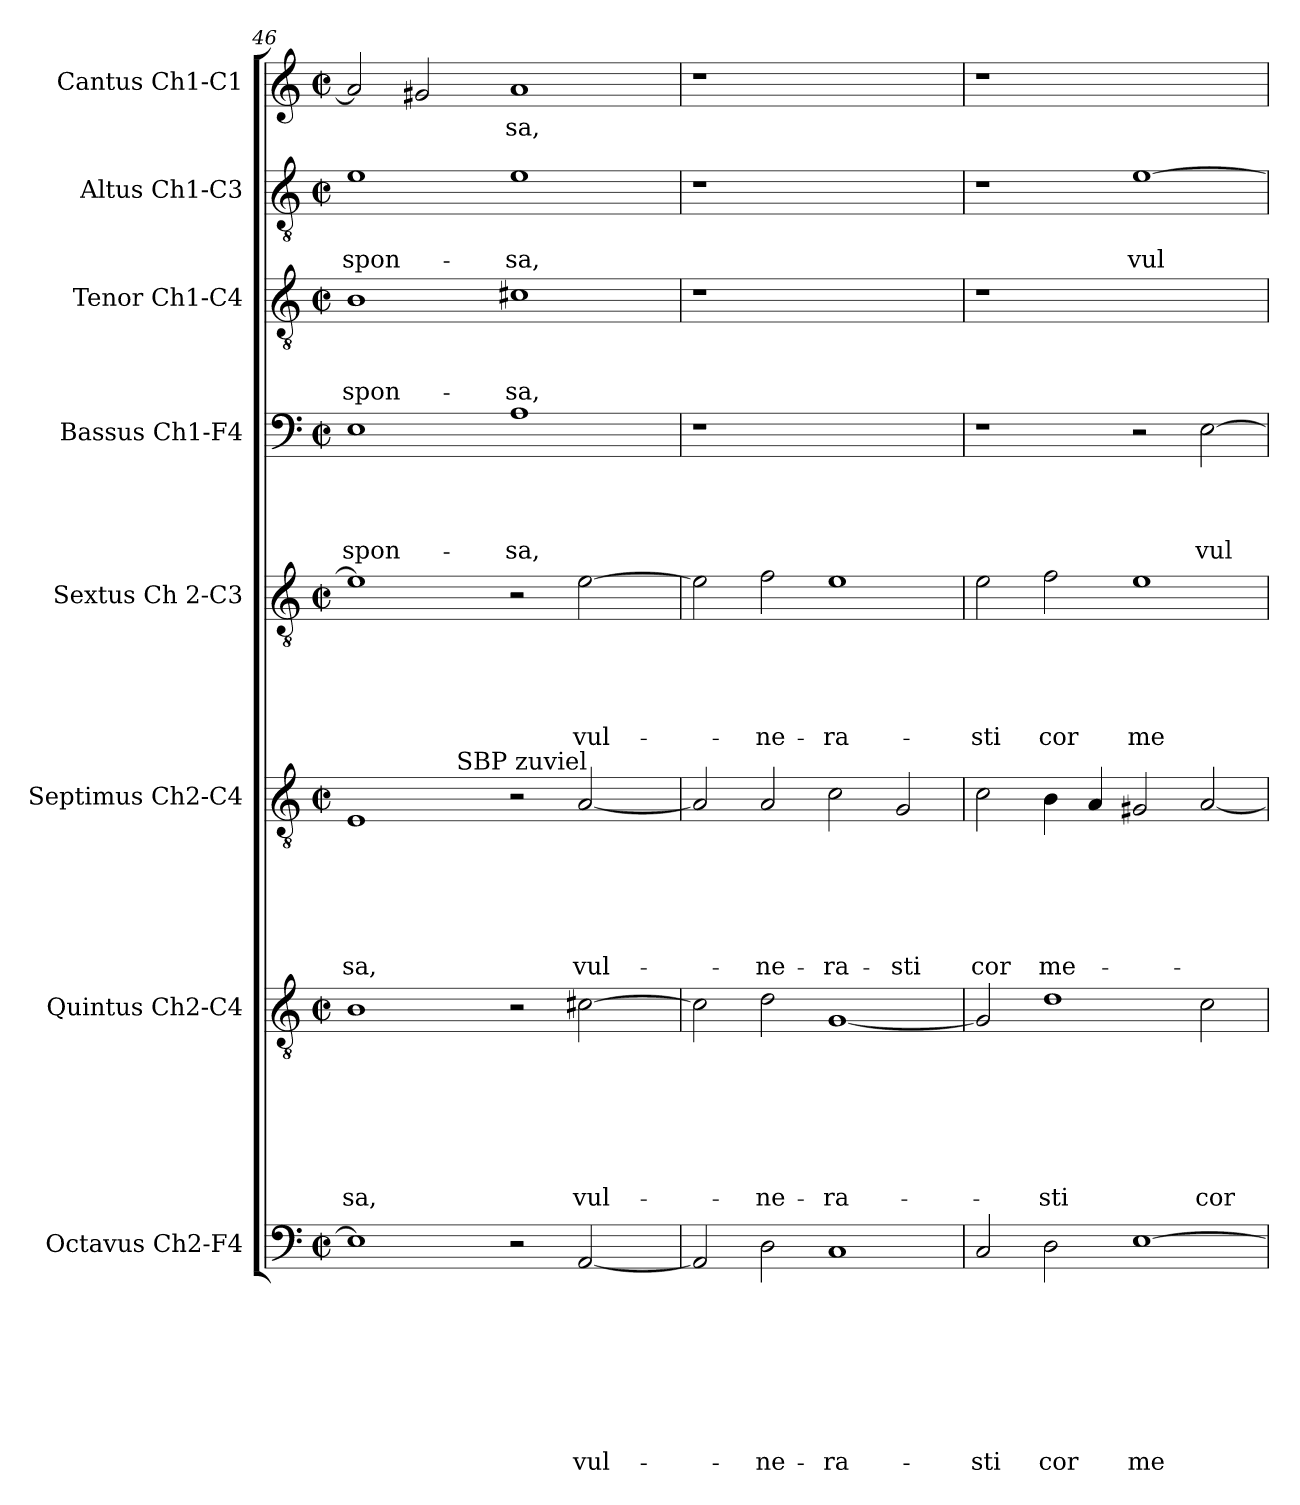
**kern	**text	**text	**text	**text	**text	**text	**text	**text	**kern	**text	**text	**text	**text	**text	**text	**text	**kern	**text	**text	**text	**text	**text	**text	**kern	**text	**text	**text	**text	**text	**kern	**text	**text	**text	**text	**kern	**text	**text	**text	**kern	**text	**text	**kern	**text
*part8	*part8	*part8	*part8	*part8	*part8	*part8	*part8	*part8	*part7	*part7	*part7	*part7	*part7	*part7	*part7	*part7	*part6	*part6	*part6	*part6	*part6	*part6	*part6	*part5	*part5	*part5	*part5	*part5	*part5	*part4	*part4	*part4	*part4	*part4	*part3	*part3	*part3	*part3	*part2	*part2	*part2	*part1	*part1
*staff8	*staff8	*staff8	*staff8	*staff8	*staff8	*staff8	*staff8	*staff8	*staff7	*staff7	*staff7	*staff7	*staff7	*staff7	*staff7	*staff7	*staff6	*staff6	*staff6	*staff6	*staff6	*staff6	*staff6	*staff5	*staff5	*staff5	*staff5	*staff5	*staff5	*staff4	*staff4	*staff4	*staff4	*staff4	*staff3	*staff3	*staff3	*staff3	*staff2	*staff2	*staff2	*staff1	*staff1
*I"Octavus Ch2-F4	*	*	*	*	*	*	*	*	*I"Quintus Ch2-C4	*	*	*	*	*	*	*	*I"Septimus Ch2-C4	*	*	*	*	*	*	*I"Sextus Ch 2-C3	*	*	*	*	*	*I"Bassus Ch1-F4	*	*	*	*	*I"Tenor Ch1-C4	*	*	*	*I"Altus Ch1-C3	*	*	*I"Cantus Ch1-C1	*
*	*	*	*	*	*	*	*	*	*	*	*	*	*	*	*	*	*	*	*	*	*	*	*	*	*	*	*	*	*	*I'B	*	*	*	*	*I'T	*	*	*	*I'A	*	*	*I'C	*
*clefF4	*	*	*	*	*	*	*	*	*clefGv2	*	*	*	*	*	*	*	*clefGv2	*	*	*	*	*	*	*clefGv2	*	*	*	*	*	*clefF4	*	*	*	*	*clefGv2	*	*	*	*clefGv2	*	*	*clefG2	*
*k[]	*	*	*	*	*	*	*	*	*k[]	*	*	*	*	*	*	*	*k[]	*	*	*	*	*	*	*k[]	*	*	*	*	*	*k[]	*	*	*	*	*k[]	*	*	*	*k[]	*	*	*k[]	*
*C:	*	*	*	*	*	*	*	*	*C:	*	*	*	*	*	*	*	*C:	*	*	*	*	*	*	*C:	*	*	*	*	*	*C:	*	*	*	*	*C:	*	*	*	*C:	*	*	*C:	*
*M2/2	*	*	*	*	*	*	*	*	*M2/2	*	*	*	*	*	*	*	*M2/2	*	*	*	*	*	*	*M2/2	*	*	*	*	*	*M2/2	*	*	*	*	*M2/2	*	*	*	*M2/2	*	*	*M2/2	*
*met(c|)	*	*	*	*	*	*	*	*	*met(c|)	*	*	*	*	*	*	*	*met(c|)	*	*	*	*	*	*	*met(c|)	*	*	*	*	*	*met(c|)	*	*	*	*	*met(c|)	*	*	*	*met(c|)	*	*	*met(c|)	*
=46	=46	=46	=46	=46	=46	=46	=46	=46	=46	=46	=46	=46	=46	=46	=46	=46	=46	=46	=46	=46	=46	=46	=46	=46	=46	=46	=46	=46	=46	=46	=46	=46	=46	=46	=46	=46	=46	=46	=46	=46	=46	=46	=46
!	!	!	!	!	!	!	!	!	!	!	!	!	!	!	!	!LO:LY:b	!	!	!	!	!	!	!LO:LY:b	!	!	!	!	!	!	!	!	!	!	!LO:LY:b	!	!	!	!LO:LY:b	!	!	!LO:LY:b	!	!
*	*	*	*	*	*	*	*	*	*	*	*	*	*	*	*	*	*^	*	*	*	*	*	*	*	*	*	*	*	*	*	*	*	*	*	*	*	*	*	*	*	*	*	*
1E]	.	.	.	.	.	.	.	.	1B	.	.	.	.	.	.	-sa,	1E	2ryy	.	.	.	.	.	-sa,	1e]	.	.	.	.	.	1E	.	.	.	spon-	1B	.	.	spon-	1e	.	spon-	2a/]	.
.	.	.	.	.	.	.	.	.	.	.	.	.	.	.	.	.	.	8ryy	.	.	.	.	.	.	.	.	.	.	.	.	.	.	.	.	.	.	.	.	.	.	.	.	2g#/	.
.	.	.	.	.	.	.	.	.	.	.	.	.	.	.	.	.	.	32ryy	.	.	.	.	.	.	.	.	.	.	.	.	.	.	.	.	.	.	.	.	.	.	.	.	.	.
!	!	!	!	!	!	!	!	!	!	!	!	!	!	!	!	!	!	!LO:TX:a:t=SBP zuviel	!	!	!	!	!	!	!	!	!	!	!	!	!	!	!	!	!	!	!	!	!	!	!	!	!	!
.	.	.	.	.	.	.	.	.	.	.	.	.	.	.	.	.	.	1ryy	.	.	.	.	.	.	.	.	.	.	.	.	.	.	.	.	.	.	.	.	.	.	.	.	.	.
!	!	!	!	!	!	!	!	!	!	!	!	!	!	!	!	!	!	!	!	!	!	!	!	!	!	!	!	!	!	!	!	!	!	!	!LO:LY:b	!	!	!	!LO:LY:b	!	!	!LO:LY:b	!	!LO:LY:b
2r	.	.	.	.	.	.	.	.	2r	.	.	.	.	.	.	.	2r	.	.	.	.	.	.	.	2r	.	.	.	.	.	1A	.	.	.	-sa,	1c#X	.	.	-sa,	1e	.	-sa,	1a	-sa,
!	!	!	!	!	!	!	!	!LO:LY:b	!	!	!	!	!	!	!	!LO:LY:b	!	!	!	!	!	!	!	!LO:LY:b	!	!	!	!	!	!LO:LY:b	!	!	!	!	!	!	!	!	!	!	!	!	!	!
[2AA/	.	.	.	.	.	.	.	vul-	[2c#X\	.	.	.	.	.	.	vul-	[2A/	.	.	.	.	.	.	vul-	[2e\	.	.	.	.	vul-	.	.	.	.	.	.	.	.	.	.	.	.	.	.
.	.	.	.	.	.	.	.	.	.	.	.	.	.	.	.	.	.	4ryy	.	.	.	.	.	.	.	.	.	.	.	.	.	.	.	.	.	.	.	.	.	.	.	.	.	.
.	.	.	.	.	.	.	.	.	.	.	.	.	.	.	.	.	.	16.ryy	.	.	.	.	.	.	.	.	.	.	.	.	.	.	.	.	.	.	.	.	.	.	.	.	.	.
*	*	*	*	*	*	*	*	*	*	*	*	*	*	*	*	*	*v	*v	*	*	*	*	*	*	*	*	*	*	*	*	*	*	*	*	*	*	*	*	*	*	*	*	*	*
=47	=47	=47	=47	=47	=47	=47	=47	=47	=47	=47	=47	=47	=47	=47	=47	=47	=47	=47	=47	=47	=47	=47	=47	=47	=47	=47	=47	=47	=47	=47	=47	=47	=47	=47	=47	=47	=47	=47	=47	=47	=47	=47	=47
2AA/]	.	.	.	.	.	.	.	.	2c#\]	.	.	.	.	.	.	.	2A/]	.	.	.	.	.	.	2e\]	.	.	.	.	.	1r	.	.	.	.	1r	.	.	.	1r	.	.	1r	.
!	!	!	!	!	!	!	!	!LO:LY:b	!	!	!	!	!	!	!	!LO:LY:b	!	!	!	!	!	!	!LO:LY:b	!	!	!	!	!	!LO:LY:b	!	!	!	!	!	!	!	!	!	!	!	!	!	!
2D\	.	.	.	.	.	.	.	-ne-	2d\	.	.	.	.	.	.	-ne-	2A/	.	.	.	.	.	-ne-	2f\	.	.	.	.	-ne-	.	.	.	.	.	.	.	.	.	.	.	.	.	.
!	!	!	!	!	!	!	!	!LO:LY:b	!	!	!	!	!	!	!	!LO:LY:b	!	!	!	!	!	!	!LO:LY:b	!	!	!	!	!	!LO:LY:b	!	!	!	!	!	!	!	!	!	!	!	!	!	!
1C	.	.	.	.	.	.	.	-ra-	[1G	.	.	.	.	.	.	-ra-	2c\	.	.	.	.	.	-ra-	1e	.	.	.	.	-ra-	1ryy	.	.	.	.	1ryy	.	.	.	1ryy	.	.	1ryy	.
!	!	!	!	!	!	!	!	!	!	!	!	!	!	!	!	!	!	!	!	!	!	!	!LO:LY:b	!	!	!	!	!	!	!	!	!	!	!	!	!	!	!	!	!	!	!	!
.	.	.	.	.	.	.	.	.	.	.	.	.	.	.	.	.	2G/	.	.	.	.	.	-sti	.	.	.	.	.	.	.	.	.	.	.	.	.	.	.	.	.	.	.	.
=48	=48	=48	=48	=48	=48	=48	=48	=48	=48	=48	=48	=48	=48	=48	=48	=48	=48	=48	=48	=48	=48	=48	=48	=48	=48	=48	=48	=48	=48	=48	=48	=48	=48	=48	=48	=48	=48	=48	=48	=48	=48	=48	=48
!	!	!	!	!	!	!	!	!LO:LY:b	!	!	!	!	!	!	!	!	!	!	!	!	!	!	!LO:LY:b	!	!	!	!	!	!LO:LY:b	!	!	!	!	!	!	!	!	!	!	!	!	!	!
2C/	.	.	.	.	.	.	.	-sti	2G/]	.	.	.	.	.	.	.	2c\	.	.	.	.	.	cor	2e\	.	.	.	.	-sti	1r	.	.	.	.	1r	.	.	.	1r	.	.	1r	.
!	!	!	!	!	!	!	!	!LO:LY:b	!	!	!	!	!	!	!	!LO:LY:b	!	!	!	!	!	!	!LO:LY:b	!	!	!	!	!	!LO:LY:b	!	!	!	!	!	!	!	!	!	!	!	!	!	!
2D\	.	.	.	.	.	.	.	cor	1d	.	.	.	.	.	.	-sti	4B\	.	.	.	.	.	me-	2f\	.	.	.	.	cor	.	.	.	.	.	.	.	.	.	.	.	.	.	.
.	.	.	.	.	.	.	.	.	.	.	.	.	.	.	.	.	4A/	.	.	.	.	.	.	.	.	.	.	.	.	.	.	.	.	.	.	.	.	.	.	.	.	.	.
!	!	!	!	!	!	!	!	!LO:LY:b	!	!	!	!	!	!	!	!	!	!	!	!	!	!	!	!	!	!	!	!	!LO:LY:b	!	!	!	!	!	!	!	!	!	!	!	!LO:LY:b	!	!
[1E	.	.	.	.	.	.	.	me-	.	.	.	.	.	.	.	.	2G#X/	.	.	.	.	.	.	1e	.	.	.	.	me-	2r	.	.	.	.	1ryy	.	.	.	[1e	.	vul-	1ryy	.
!	!	!	!	!	!	!	!	!	!	!	!	!	!	!	!	!LO:LY:b	!	!	!	!	!	!	!	!	!	!	!	!	!	!	!	!	!	!LO:LY:b	!	!	!	!	!	!	!	!	!
.	.	.	.	.	.	.	.	.	2c\	.	.	.	.	.	.	cor	[2A/	.	.	.	.	.	.	.	.	.	.	.	.	[2E\	.	.	.	vul-	.	.	.	.	.	.	.	.	.
=	=	=	=	=	=	=	=	=	=	=	=	=	=	=	=	=	=	=	=	=	=	=	=	=	=	=	=	=	=	=	=	=	=	=	=	=	=	=	=	=	=	=	=
*-	*-	*-	*-	*-	*-	*-	*-	*-	*-	*-	*-	*-	*-	*-	*-	*-	*-	*-	*-	*-	*-	*-	*-	*-	*-	*-	*-	*-	*-	*-	*-	*-	*-	*-	*-	*-	*-	*-	*-	*-	*-	*-	*-
